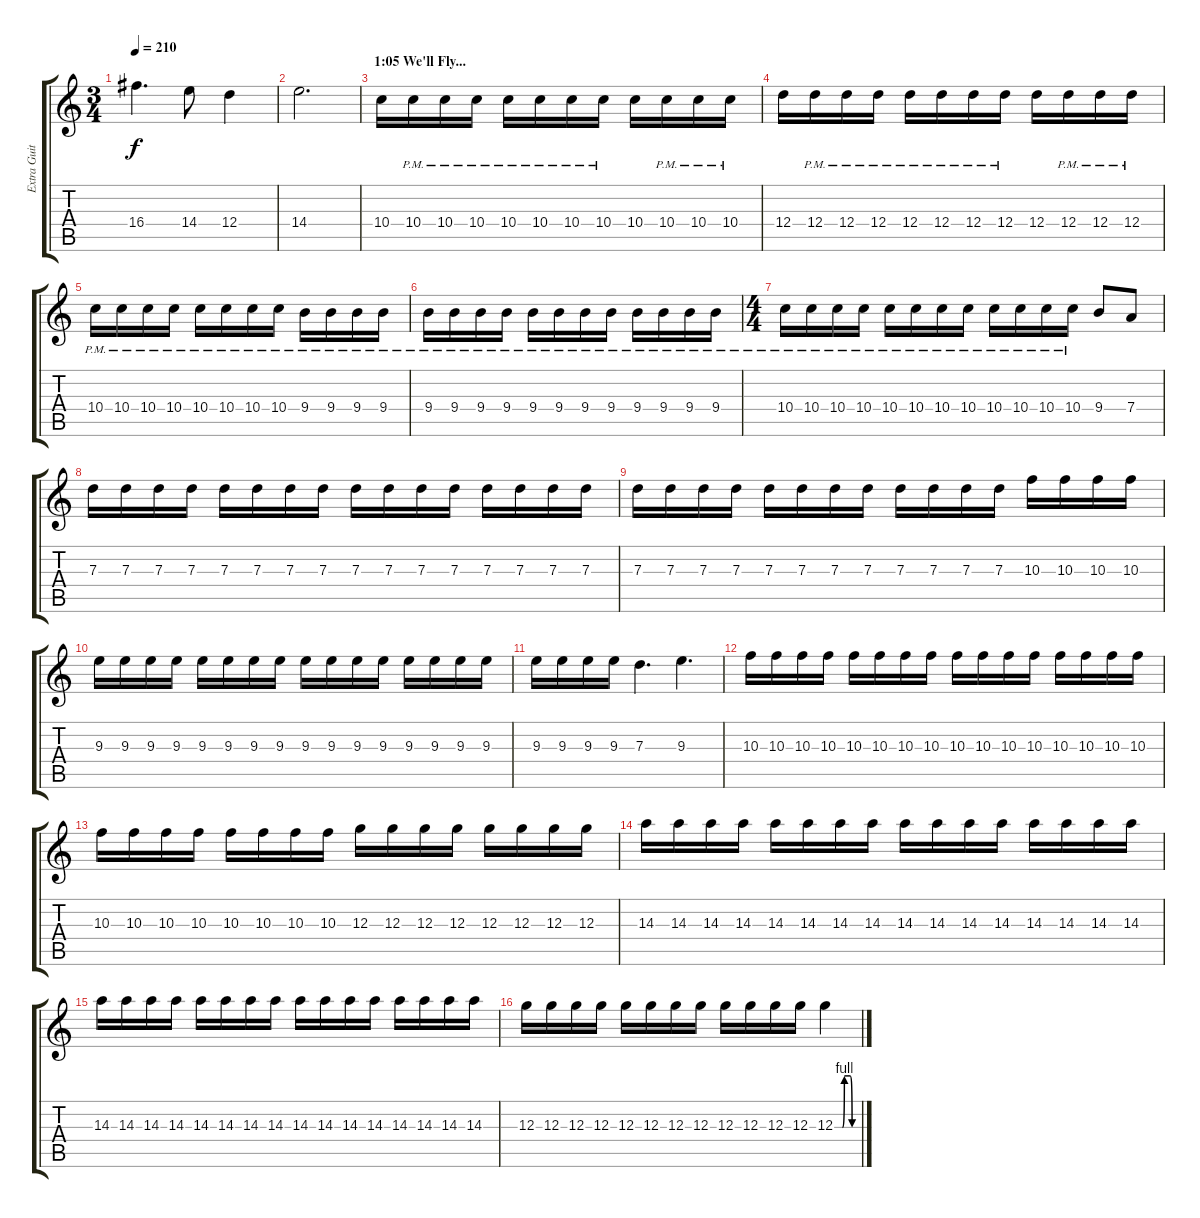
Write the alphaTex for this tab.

\track ("Extra Guitar 1" "Extra Guit") {instrument distortionguitar}
\staff {score tabs}
\tuning (E4 B3 G3 D3 A2 E2) {hide}
\ts (3 4)
\tempo 210
\clef g2
\ks c
16.4.4{d dy f} 14.4.8 12.4.4 |
14.4.2{d} |
\section ("" "1:05 We'll Fly...")
10.4.16 10.4{pm}.16 10.4{pm}.16 10.4{pm}.16 10.4{pm}.16 10.4{pm}.16 10.4{pm}.16 10.4{pm}.16 10.4.16 10.4{pm}.16 10.4{pm}.16 10.4{pm}.16 |
12.4.16 12.4{pm}.16 12.4{pm}.16 12.4{pm}.16 12.4{pm}.16 12.4{pm}.16 12.4{pm}.16 12.4{pm}.16 12.4.16 12.4{pm}.16 12.4{pm}.16 12.4{pm}.16 |
10.4{pm}.16 10.4{pm}.16 10.4{pm}.16 10.4{pm}.16 10.4{pm}.16 10.4{pm}.16 10.4{pm}.16 10.4{pm}.16 9.4{pm}.16 9.4{pm}.16 9.4{pm}.16 9.4{pm}.16 |
9.4{pm}.16 9.4{pm}.16 9.4{pm}.16 9.4{pm}.16 9.4{pm}.16 9.4{pm}.16 9.4{pm}.16 9.4{pm}.16 9.4{pm}.16 9.4{pm}.16 9.4{pm}.16 9.4{pm}.16 |
\ts (4 4)
10.4{pm}.16 10.4{pm}.16 10.4{pm}.16 10.4{pm}.16 10.4{pm}.16 10.4{pm}.16 10.4{pm}.16 10.4{pm}.16 10.4{pm}.16 10.4{pm}.16 10.4{pm}.16 10.4{pm}.16 9.4.8 7.4.8 |
7.3.16 7.3.16 7.3.16 7.3.16 7.3.16 7.3.16 7.3.16 7.3.16 7.3.16 7.3.16 7.3.16 7.3.16 7.3.16 7.3.16 7.3.16 7.3.16 |
7.3.16 7.3.16 7.3.16 7.3.16 7.3.16 7.3.16 7.3.16 7.3.16 7.3.16 7.3.16 7.3.16 7.3.16 10.3.16 10.3.16 10.3.16 10.3.16 |
9.3.16 9.3.16 9.3.16 9.3.16 9.3.16 9.3.16 9.3.16 9.3.16 9.3.16 9.3.16 9.3.16 9.3.16 9.3.16 9.3.16 9.3.16 9.3.16 |
9.3.16 9.3.16 9.3.16 9.3.16 7.3.4{d} 9.3.4{d} |
10.3.16 10.3.16 10.3.16 10.3.16 10.3.16 10.3.16 10.3.16 10.3.16 10.3.16 10.3.16 10.3.16 10.3.16 10.3.16 10.3.16 10.3.16 10.3.16 |
10.3.16 10.3.16 10.3.16 10.3.16 10.3.16 10.3.16 10.3.16 10.3.16 12.3.16 12.3.16 12.3.16 12.3.16 12.3.16 12.3.16 12.3.16 12.3.16 |
14.3.16 14.3.16 14.3.16 14.3.16 14.3.16 14.3.16 14.3.16 14.3.16 14.3.16 14.3.16 14.3.16 14.3.16 14.3.16 14.3.16 14.3.16 14.3.16 |
14.3.16 14.3.16 14.3.16 14.3.16 14.3.16 14.3.16 14.3.16 14.3.16 14.3.16 14.3.16 14.3.16 14.3.16 14.3.16 14.3.16 14.3.16 14.3.16 |
12.3.16 12.3.16 12.3.16 12.3.16 12.3.16 12.3.16 12.3.16 12.3.16 12.3.16 12.3.16 12.3.16 12.3.16 12.3{be (custom 0 0 20 0 25 4 40 4 45 0 60 0)}.4
